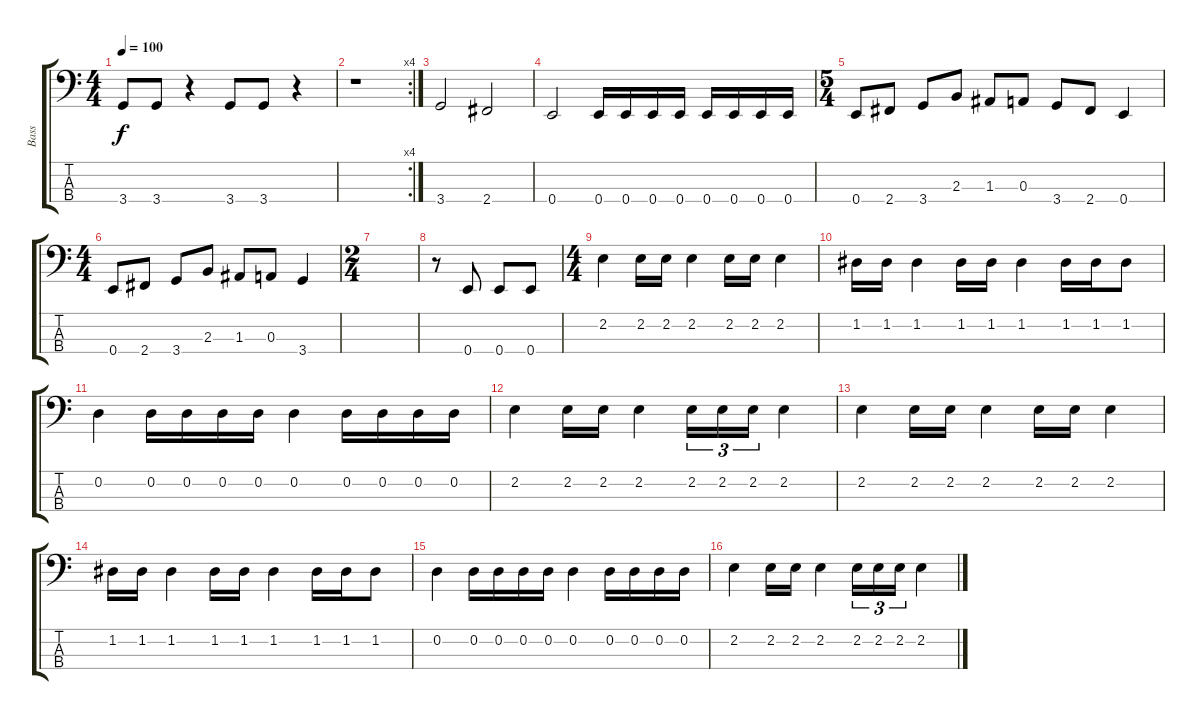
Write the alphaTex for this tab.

\track ("Bass" "Bass") {instrument electricbassfinger}
\staff {score tabs}
\tuning (G2 D2 A1 E1) {hide}
\ts (4 4)
\tempo 100
\clef f4
\ks c
3.4.8{dy f instrument electricbassfinger} 3.4.8 r.4 3.4.8 3.4.8 r.4 |
\rc 4
r.1 |
3.4.2 2.4.2 |
0.4.2 0.4.16 0.4.16 0.4.16 0.4.16 0.4.16 0.4.16 0.4.16 0.4.16 |
\ts (5 4)
0.4.8 2.4.8 3.4.8 2.3.8 1.3.8 0.3.8 3.4.8 2.4.8 0.4.4 |
\ts (4 4)
0.4.8 2.4.8 3.4.8 2.3.8 1.3.8 0.3.8 3.4.4 |
\ts (2 4)
|
r.8 0.4.8 0.4.8 0.4.8 |
\ts (4 4)
2.2.4 2.2.16 2.2.16 2.2.4 2.2.16 2.2.16 2.2.4 |
1.2.16 1.2.16 1.2.4 1.2.16 1.2.16 1.2.4 1.2.16 1.2.16 1.2.8 |
0.2.4 0.2.16 0.2.16 0.2.16 0.2.16 0.2.4 0.2.16 0.2.16 0.2.16 0.2.16 |
2.2.4 2.2.16 2.2.16 2.2.4 2.2.16{tu (3 2)} 2.2.16{tu (3 2)} 2.2.16{tu (3 2)} 2.2.4 |
2.2.4 2.2.16 2.2.16 2.2.4 2.2.16 2.2.16 2.2.4 |
1.2.16 1.2.16 1.2.4 1.2.16 1.2.16 1.2.4 1.2.16 1.2.16 1.2.8 |
0.2.4 0.2.16 0.2.16 0.2.16 0.2.16 0.2.4 0.2.16 0.2.16 0.2.16 0.2.16 |
2.2.4 2.2.16 2.2.16 2.2.4 2.2.16{tu (3 2)} 2.2.16{tu (3 2)} 2.2.16{tu (3 2)} 2.2.4
